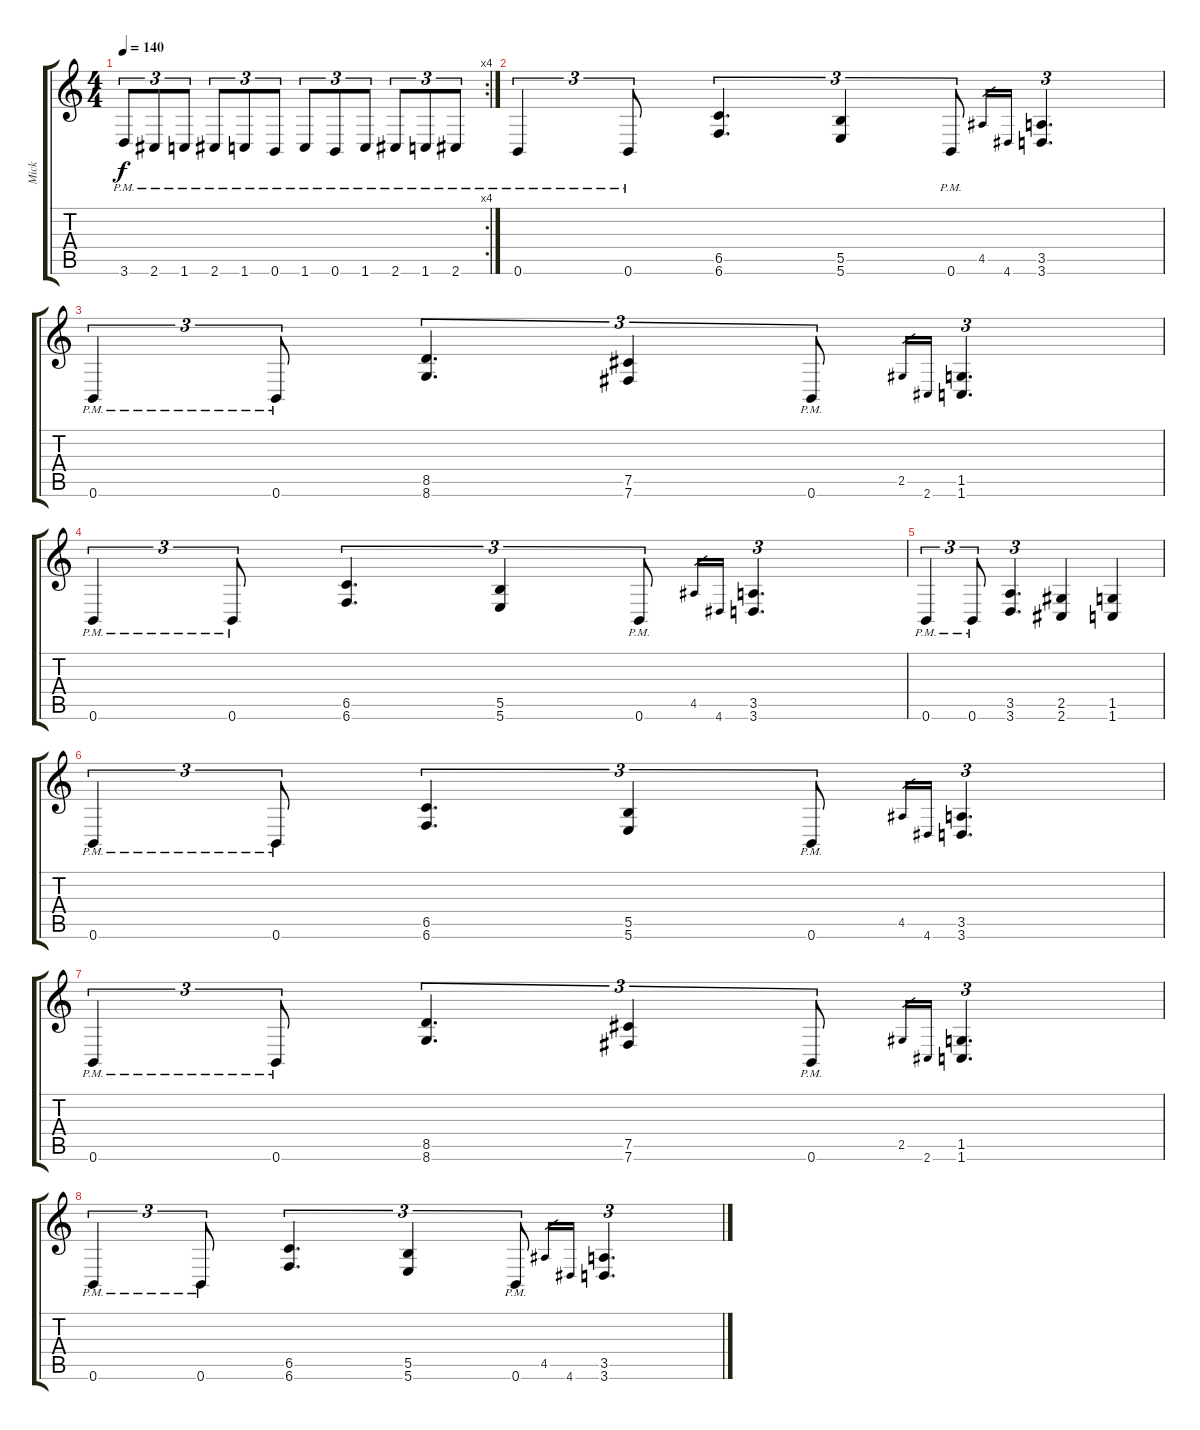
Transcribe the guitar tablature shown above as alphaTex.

\track ("Mick" "Mick") {instrument distortionguitar}
\staff {score tabs}
\tuning (Db4 Ab3 E3 B2 Gb2 B1) {hide}
\rc 4
\ts (4 4)
\tempo 140
\clef g2
\ks c
3.6{pm}.8{tu (3 2) dy f} 2.6{pm}.8{tu (3 2)} 1.6{pm}.8{tu (3 2)} 2.6{pm}.8{tu (3 2)} 1.6{pm}.8{tu (3 2)} 0.6{pm}.8{tu (3 2)} 1.6{pm}.8{tu (3 2)} 0.6{pm}.8{tu (3 2)} 1.6{pm}.8{tu (3 2)} 2.6{pm}.8{tu (3 2)} 1.6{pm}.8{tu (3 2)} 2.6{pm}.8{tu (3 2)} |
0.6{pm}.4{tu (3 2)} 0.6{pm}.8{tu (3 2)} (6.5 6.6).4{d tu (3 2)} (5.5 5.6).4{tu (3 2)} 0.6{pm}.8{tu (3 2)} 4.5.16{gr} 4.6.16{gr} (3.5 3.6).4{d tu (3 2)} |
0.6{pm}.4{tu (3 2)} 0.6{pm}.8{tu (3 2)} (8.5 8.6).4{d tu (3 2)} (7.5 7.6).4{tu (3 2)} 0.6{pm}.8{tu (3 2)} 2.5.16{gr} 2.6.16{gr} (1.5 1.6).4{d tu (3 2)} |
0.6{pm}.4{tu (3 2)} 0.6{pm}.8{tu (3 2)} (6.5 6.6).4{d tu (3 2)} (5.5 5.6).4{tu (3 2)} 0.6{pm}.8{tu (3 2)} 4.5.16{gr} 4.6.16{gr} (3.5 3.6).4{d tu (3 2)} |
0.6{pm}.4{tu (3 2)} 0.6{pm}.8{tu (3 2)} (3.5 3.6).4{d tu (3 2)} (2.5 2.6).4 (1.5 1.6).4 |
0.6{pm}.4{tu (3 2)} 0.6{pm}.8{tu (3 2)} (6.5 6.6).4{d tu (3 2)} (5.5 5.6).4{tu (3 2)} 0.6{pm}.8{tu (3 2)} 4.5.16{gr} 4.6.16{gr} (3.5 3.6).4{d tu (3 2)} |
0.6{pm}.4{tu (3 2)} 0.6{pm}.8{tu (3 2)} (8.5 8.6).4{d tu (3 2)} (7.5 7.6).4{tu (3 2)} 0.6{pm}.8{tu (3 2)} 2.5.16{gr} 2.6.16{gr} (1.5 1.6).4{d tu (3 2)} |
0.6{pm}.4{tu (3 2)} 0.6{pm}.8{tu (3 2)} (6.5 6.6).4{d tu (3 2)} (5.5 5.6).4{tu (3 2)} 0.6{pm}.8{tu (3 2)} 4.5.16{gr} 4.6.16{gr} (3.5 3.6).4{d tu (3 2)}
